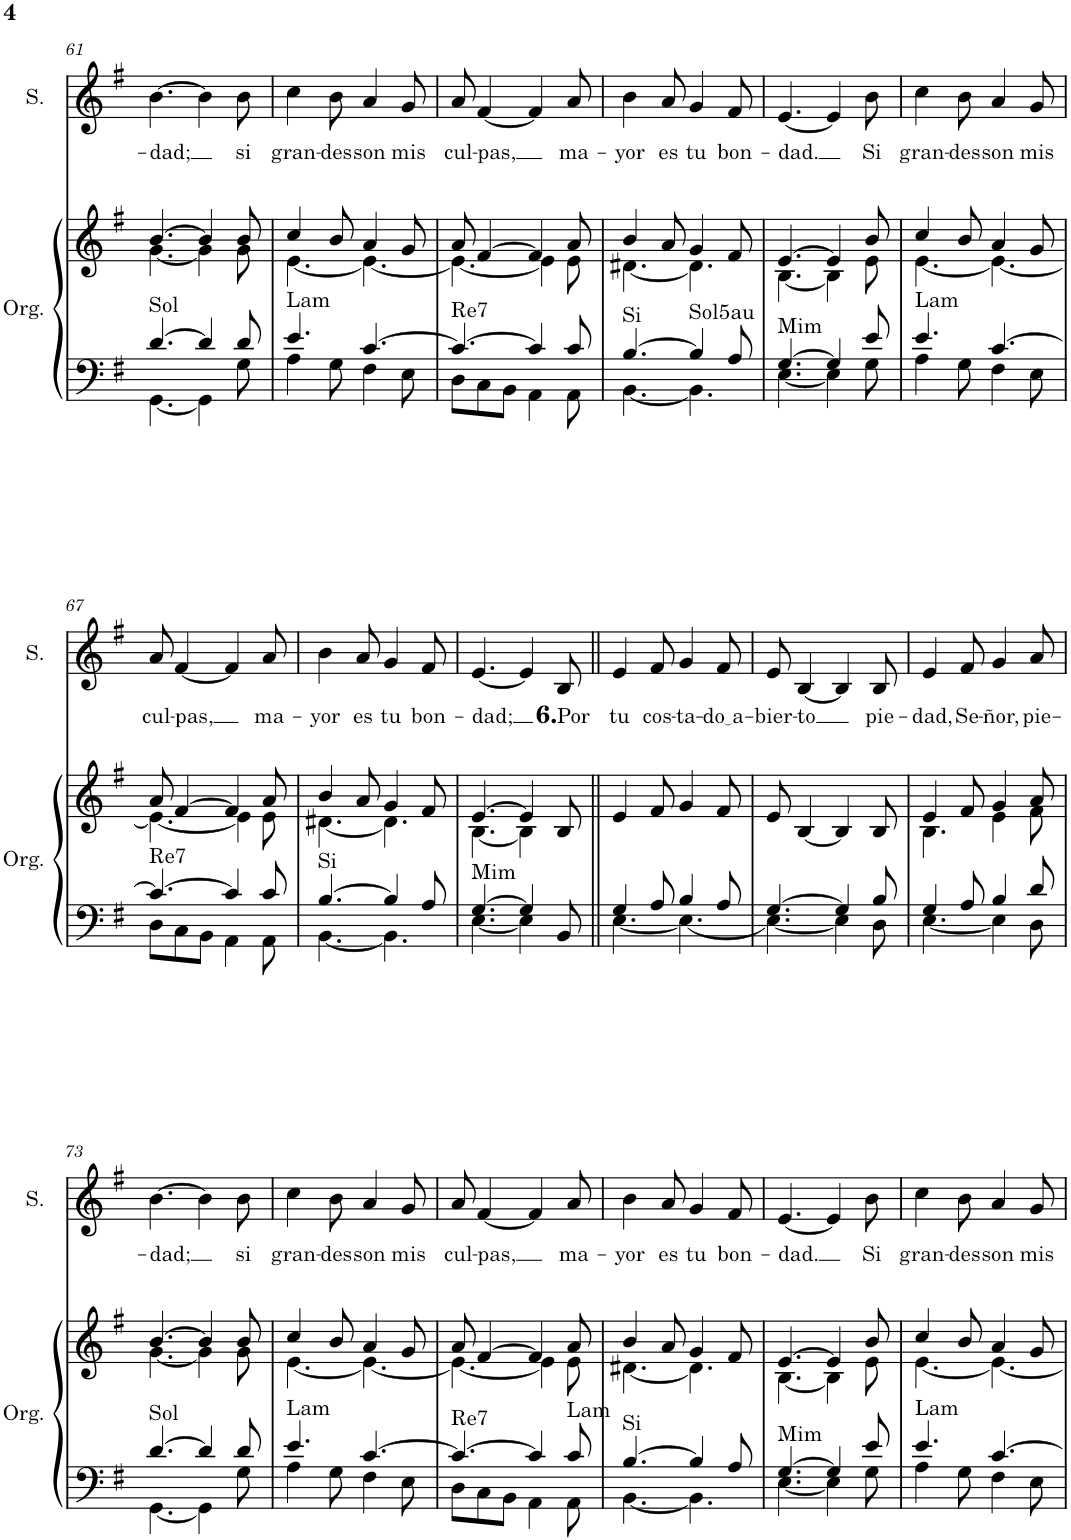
**kern	**kern	**harte	**kern	**text
*part2	*part2	*part2	*part1	*part1
*staff3	*staff2	*	*staff1	*staff1
*I"Órgano	*	*	*I"Soprano	*
*	*	*	*I'S.	*
!!LO:PB:g=z
*clefF4	*clefG2	*	*clefG2	*
*k[f#]	*k[f#]	*	*k[f#]	*
*M6/8	*M6/8	*	*M6/8	*
=61	=61	=61	=61	=61
*^	*^	*	*	*
!	!	!	!	!LO:H:kt=Sol	!	!LO:LY:b
[4.d/	[4.GG\	[4.b/	[4.g\	N	[4.b\	-dad;
4d/]	4GG\]	4b/]	4g\]	.	4b\]	.
!	!	!	!	!	!	!LO:LY:b
8d/	8G\	8b/	8g\	.	8b\	si
=62	=62	=62	=62	=62	=62	=62
!	!	!	!	!LO:H:kt=Lam	!	!LO:LY:b
4.e/	4A\	4cc/	[4.e\	N	4cc\	gran-
!	!	!	!	!	!	!LO:LY:b
.	8G\	8b/	.	.	8b\	-des
!	!	!	!	!	!	!LO:LY:b
[4.c/	4F#\	4a/	4.e\_	.	4a/	son
!	!	!	!	!	!	!LO:LY:b
.	8E\	8g/	.	.	8g/	mis
=63	=63	=63	=63	=63	=63	=63
!	!	!	!	!LO:H:kt=Re7	!	!LO:LY:b
4.c/_	8D\L	8a/	4.e\_	N	8a/	cul-
!	!	!	!	!	!	!LO:LY:b
.	8C\	[4f#/	.	.	[4f#/	-pas,
.	8BB\J	.	.	.	.	.
4c/]	4AA\	4f#/]	4e\]	.	4f#/]	.
!	!	!	!	!	!	!LO:LY:b
8c/	8AA\	8a/	8e\	.	8a/	ma-
=64	=64	=64	=64	=64	=64	=64
!	!	!	!	!LO:H:kt=Si	!	!LO:LY:b
[4.B/	[4.BB\	4b/	[4.d#X\	N	4b\	-yor
!	!	!	!	!	!	!LO:LY:b
.	.	8a/	.	.	8a/	es
!	!	!	!	!LO:H:kt=Sol5au	!	!LO:LY:b
4B/]	4.BB\]	4g/	4.d#\]	N	4g/	tu
!	!	!	!	!	!	!LO:LY:b
8A/	.	8f#/	.	.	8f#/	bon-
=65	=65	=65	=65	=65	=65	=65
!	!	!	!	!LO:H:kt=Mim	!	!LO:LY:b
[4.G/	[4.E\	[4.e/	[4.B\	N	[4.e/	-dad.
4G/]	4E\]	4e/]	4B\]	.	4e/]	.
!	!	!	!	!	!	!LO:LY:b
8e/	8G\	8b/	8e\	.	8b\	Si
=66	=66	=66	=66	=66	=66	=66
!	!	!	!	!LO:H:kt=Lam	!	!LO:LY:b
4.e/	4A\	4cc/	[4.e\	N	4cc\	gran-
!	!	!	!	!	!	!LO:LY:b
.	8G\	8b/	.	.	8b\	-des
!	!	!	!	!	!	!LO:LY:b
[4.c/	4F#\	4a/	4.e\_	.	4a/	son
!	!	!	!	!	!	!LO:LY:b
.	8E\	8g/	.	.	8g/	mis
!!LO:LB:g=z
=67	=67	=67	=67	=67	=67	=67
!	!	!	!	!LO:H:kt=Re7	!	!LO:LY:b
4.c/_	8D\L	8a/	4.e\_	N	8a/	cul-
!	!	!	!	!	!	!LO:LY:b
.	8C\	[4f#/	.	.	[4f#/	-pas,
.	8BB\J	.	.	.	.	.
4c/]	4AA\	4f#/]	4e\]	.	4f#/]	.
!	!	!	!	!	!	!LO:LY:b
8c/	8AA\	8a/	8e\	.	8a/	ma-
=68	=68	=68	=68	=68	=68	=68
!	!	!	!	!LO:H:kt=Si	!	!LO:LY:b
[4.B/	[4.BB\	4b/	[4.d#X\	N	4b\	-yor
!	!	!	!	!	!	!LO:LY:b
.	.	8a/	.	.	8a/	es
!	!	!	!	!	!	!LO:LY:b
4B/]	4.BB\]	4g/	4.d#\]	.	4g/	tu
!	!	!	!	!	!	!LO:LY:b
8A/	.	8f#/	.	.	8f#/	bon-
=69	=69	=69	=69	=69	=69	=69
!	!	!	!	!LO:H:kt=Mim	!	!LO:LY:b
[4.G/	[4.E\	[4.e/	[4.B\	N	[4.e/	-dad;
4G/]	4E\]	4e/]	4B\]	.	4e/]	.
!	!	!	!	!	!	!LO:LY:b
8BB/	8ryy	8B/	8ryy	.	8B/	6. Por
=70||	=70||	=70||	=70||	=70||	=70||	=70||
!	!	!	!	!	!	!LO:LY:b
*	*	*v	*v	*	*	*
4G/	[4.E\	4e/	.	4e/	tu
!	!	!	!	!	!LO:LY:b
8A/	.	8f#/	.	8f#/	cos-
!	!	!	!	!	!LO:LY:b
4B/	4.E\_	4g/	.	4g/	-ta-
!	!	!	!	!	!LO:LY:b
8A/	.	8f#/	.	8f#/	do a
=71	=71	=71	=71	=71	=71
!	!	!	!	!	!LO:LY:b
[4.G/	4.E\_	8e/	.	8e/	-bier-
!	!	!	!	!	!LO:LY:b
.	.	[4B/	.	[4B/	-to
4G/]	4E\]	4B/]	.	4B/]	.
!	!	!	!	!	!LO:LY:b
8B/	8D\	8B/	.	8B/	pie-
=72	=72	=72	=72	=72	=72
*	*	*^	*	*	*
!	!	!	!	!	!	!LO:LY:b
4G/	[4.E\	4e/	4.B\	.	4e/	-dad,
!	!	!	!	!	!	!LO:LY:b
8A/	.	8f#/	.	.	8f#/	Se-
!	!	!	!	!	!	!LO:LY:b
4B/	4E\]	4g/	4e\	.	4g/	-ñor,
!	!	!	!	!	!	!LO:LY:b
8d/	8D\	8a/	8f#\	.	8a/	pie-
!!LO:LB:g=z
=73	=73	=73	=73	=73	=73	=73
!	!	!	!	!LO:H:kt=Sol	!	!LO:LY:b
[4.d/	[4.GG\	[4.b/	[4.g\	N	[4.b\	-dad;
4d/]	4GG\]	4b/]	4g\]	.	4b\]	.
!	!	!	!	!	!	!LO:LY:b
8d/	8G\	8b/	8g\	.	8b\	si
=74	=74	=74	=74	=74	=74	=74
!	!	!	!	!LO:H:kt=Lam	!	!LO:LY:b
4.e/	4A\	4cc/	[4.e\	N	4cc\	gran-
!	!	!	!	!	!	!LO:LY:b
.	8G\	8b/	.	.	8b\	-des
!	!	!	!	!	!	!LO:LY:b
[4.c/	4F#\	4a/	4.e\_	.	4a/	son
!	!	!	!	!	!	!LO:LY:b
.	8E\	8g/	.	.	8g/	mis
=75	=75	=75	=75	=75	=75	=75
!	!	!	!	!LO:H:kt=Re7	!	!LO:LY:b
4.c/_	8D\L	8a/	4.e\_	N	8a/	cul-
!	!	!	!	!	!	!LO:LY:b
.	8C\	[4f#/	.	.	[4f#/	-pas,
.	8BB\J	.	.	.	.	.
4c/]	4AA\	4f#/]	4e\]	.	4f#/]	.
!	!	!	!	!LO:H:kt=Lam	!	!LO:LY:b
8c/	8AA\	8a/	8e\	N	8a/	ma-
=76	=76	=76	=76	=76	=76	=76
!	!	!	!	!LO:H:kt=Si	!	!LO:LY:b
[4.B/	[4.BB\	4b/	[4.d#X\	N	4b\	-yor
!	!	!	!	!	!	!LO:LY:b
.	.	8a/	.	.	8a/	es
!	!	!	!	!	!	!LO:LY:b
4B/]	4.BB\]	4g/	4.d#\]	.	4g/	tu
!	!	!	!	!	!	!LO:LY:b
8A/	.	8f#/	.	.	8f#/	bon-
=77	=77	=77	=77	=77	=77	=77
!	!	!	!	!LO:H:kt=Mim	!	!LO:LY:b
[4.G/	[4.E\	[4.e/	[4.B\	N	[4.e/	-dad.
4G/]	4E\]	4e/]	4B\]	.	4e/]	.
!	!	!	!	!	!	!LO:LY:b
8e/	8G\	8b/	8e\	.	8b\	Si
=78	=78	=78	=78	=78	=78	=78
!	!	!	!	!LO:H:kt=Lam	!	!LO:LY:b
4.e/	4A\	4cc/	[4.e\	N	4cc\	gran-
!	!	!	!	!	!	!LO:LY:b
.	8G\	8b/	.	.	8b\	-des
!	!	!	!	!	!	!LO:LY:b
[4.c/	4F#\	4a/	4.e\_	.	4a/	son
!	!	!	!	!	!	!LO:LY:b
.	8E\	8g/	.	.	8g/	mis
*v	*v	*	*	*	*	*
*	*v	*v	*	*	*
=	=	=	=	=
*-	*-	*-	*-	*-
